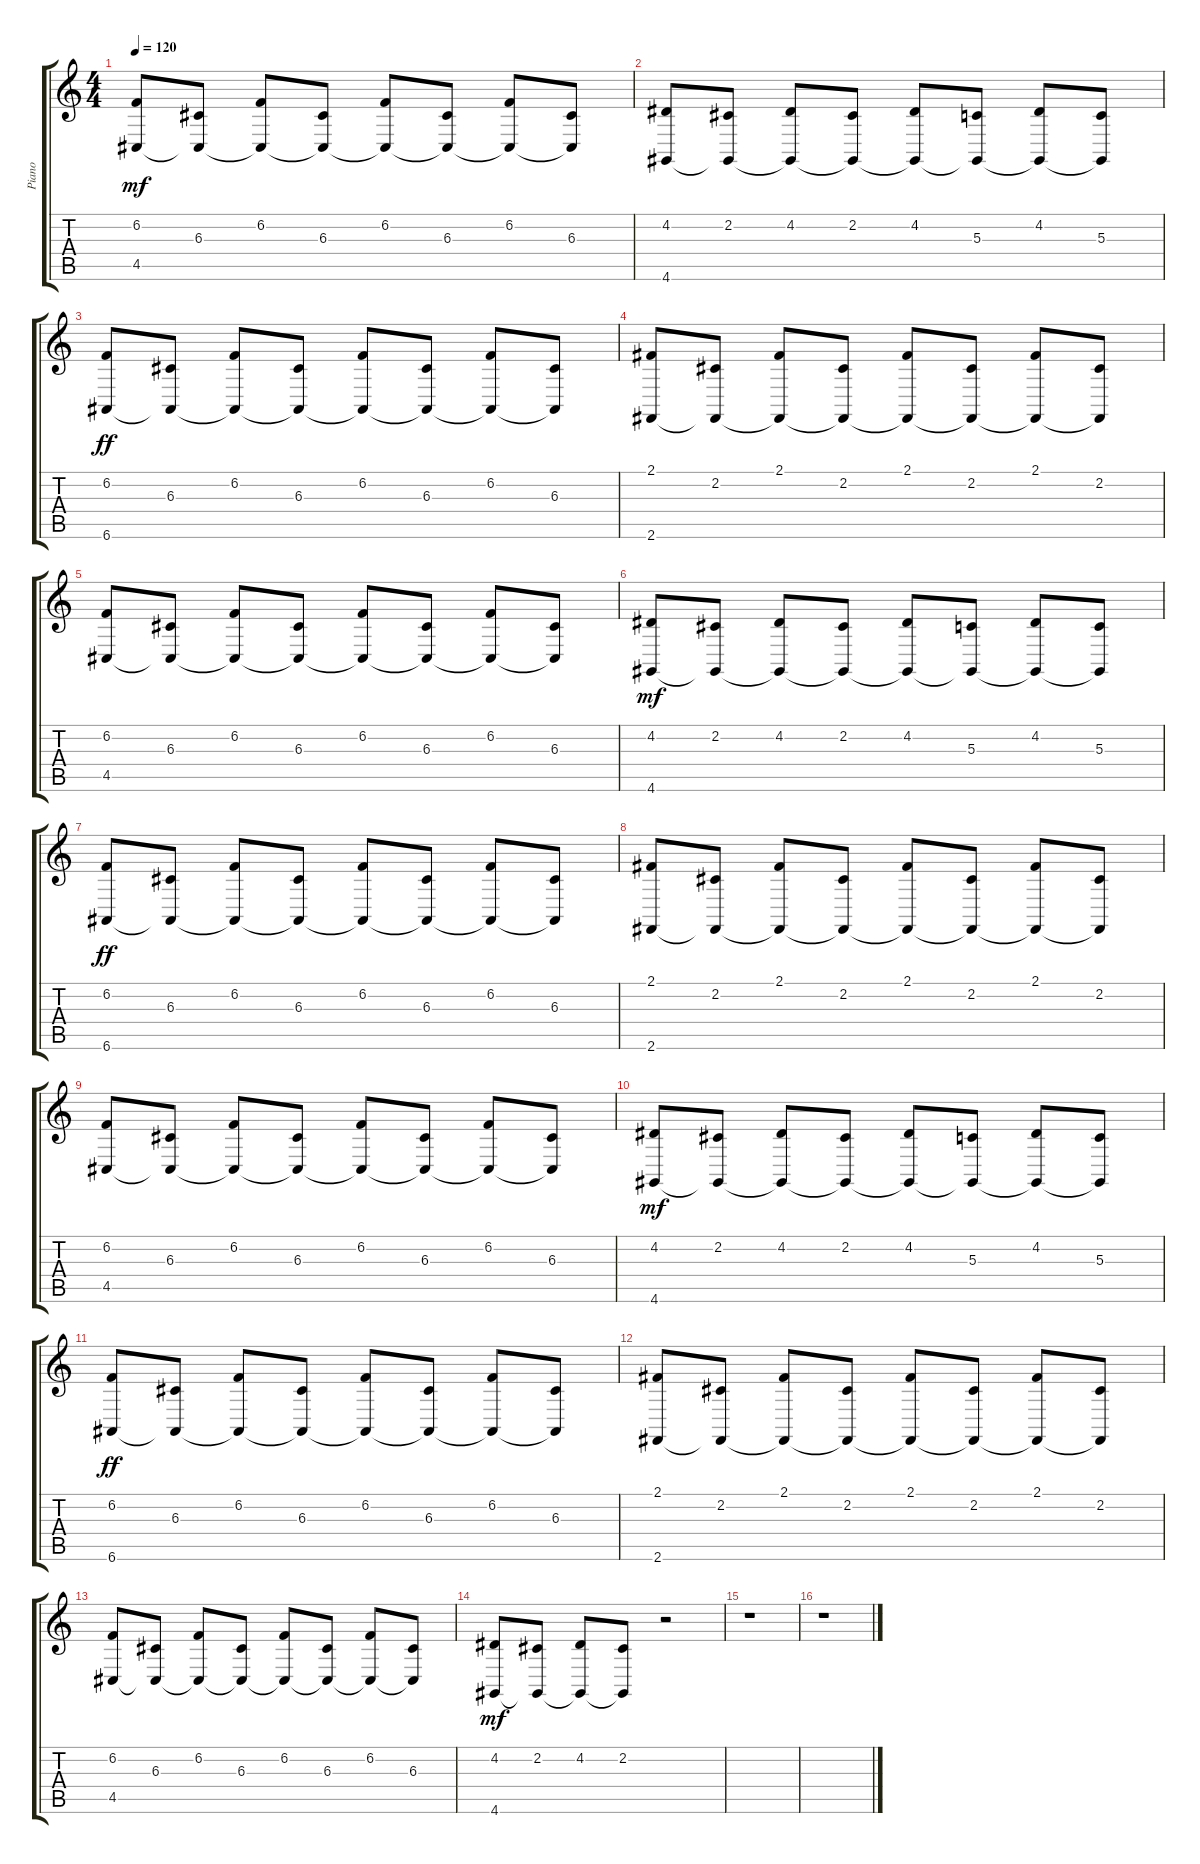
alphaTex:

\track ("Piano" "Piano") {instrument acousticgrandpiano}
\staff {score tabs}
\tuning (E4 B3 G3 D3 A2 E2) {hide}
\ts (4 4)
\tempo 120
\clef g2
\ks c
(6.2 4.5).8{dy mf} (6.3 4.5{t}).8 (6.2 4.5{t}).8 (6.3 4.5{t}).8 (6.2 4.5{t}).8 (6.3 4.5{t}).8 (6.2 4.5{t}).8 (6.3 4.5{t}).8 |
(4.2 4.6).8 (2.2 4.6{t}).8 (4.2 4.6{t}).8 (2.2 4.6{t}).8 (4.2 4.6{t}).8 (5.3 4.6{t}).8 (4.2 4.6{t}).8 (5.3 4.6{t}).8 |
(6.2 6.6).8{dy ff} (6.3 6.6{t}).8 (6.2 6.6{t}).8 (6.3 6.6{t}).8 (6.2 6.6{t}).8 (6.3 6.6{t}).8 (6.2 6.6{t}).8 (6.3 6.6{t}).8 |
(2.1 2.6).8 (2.2 2.6{t}).8 (2.1 2.6{t}).8 (2.2 2.6{t}).8 (2.1 2.6{t}).8 (2.2 2.6{t}).8 (2.1 2.6{t}).8 (2.2 2.6{t}).8 |
(6.2 4.5).8 (6.3 4.5{t}).8 (6.2 4.5{t}).8 (6.3 4.5{t}).8 (6.2 4.5{t}).8 (6.3 4.5{t}).8 (6.2 4.5{t}).8 (6.3 4.5{t}).8 |
(4.2 4.6).8{dy mf} (2.2 4.6{t}).8 (4.2 4.6{t}).8 (2.2 4.6{t}).8 (4.2 4.6{t}).8 (5.3 4.6{t}).8 (4.2 4.6{t}).8 (5.3 4.6{t}).8 |
(6.2 6.6).8{dy ff} (6.3 6.6{t}).8 (6.2 6.6{t}).8 (6.3 6.6{t}).8 (6.2 6.6{t}).8 (6.3 6.6{t}).8 (6.2 6.6{t}).8 (6.3 6.6{t}).8 |
(2.1 2.6).8 (2.2 2.6{t}).8 (2.1 2.6{t}).8 (2.2 2.6{t}).8 (2.1 2.6{t}).8 (2.2 2.6{t}).8 (2.1 2.6{t}).8 (2.2 2.6{t}).8 |
(6.2 4.5).8 (6.3 4.5{t}).8 (6.2 4.5{t}).8 (6.3 4.5{t}).8 (6.2 4.5{t}).8 (6.3 4.5{t}).8 (6.2 4.5{t}).8 (6.3 4.5{t}).8 |
(4.2 4.6).8{dy mf} (2.2 4.6{t}).8 (4.2 4.6{t}).8 (2.2 4.6{t}).8 (4.2 4.6{t}).8 (5.3 4.6{t}).8 (4.2 4.6{t}).8 (5.3 4.6{t}).8 |
(6.2 6.6).8{dy ff} (6.3 6.6{t}).8 (6.2 6.6{t}).8 (6.3 6.6{t}).8 (6.2 6.6{t}).8 (6.3 6.6{t}).8 (6.2 6.6{t}).8 (6.3 6.6{t}).8 |
(2.1 2.6).8 (2.2 2.6{t}).8 (2.1 2.6{t}).8 (2.2 2.6{t}).8 (2.1 2.6{t}).8 (2.2 2.6{t}).8 (2.1 2.6{t}).8 (2.2 2.6{t}).8 |
(6.2 4.5).8 (6.3 4.5{t}).8 (6.2 4.5{t}).8 (6.3 4.5{t}).8 (6.2 4.5{t}).8 (6.3 4.5{t}).8 (6.2 4.5{t}).8 (6.3 4.5{t}).8 |
(4.2 4.6).8{dy mf} (2.2 4.6{t}).8 (4.2 4.6{t}).8 (2.2 4.6{t}).8 r.2 |
r.1 |
r.1
